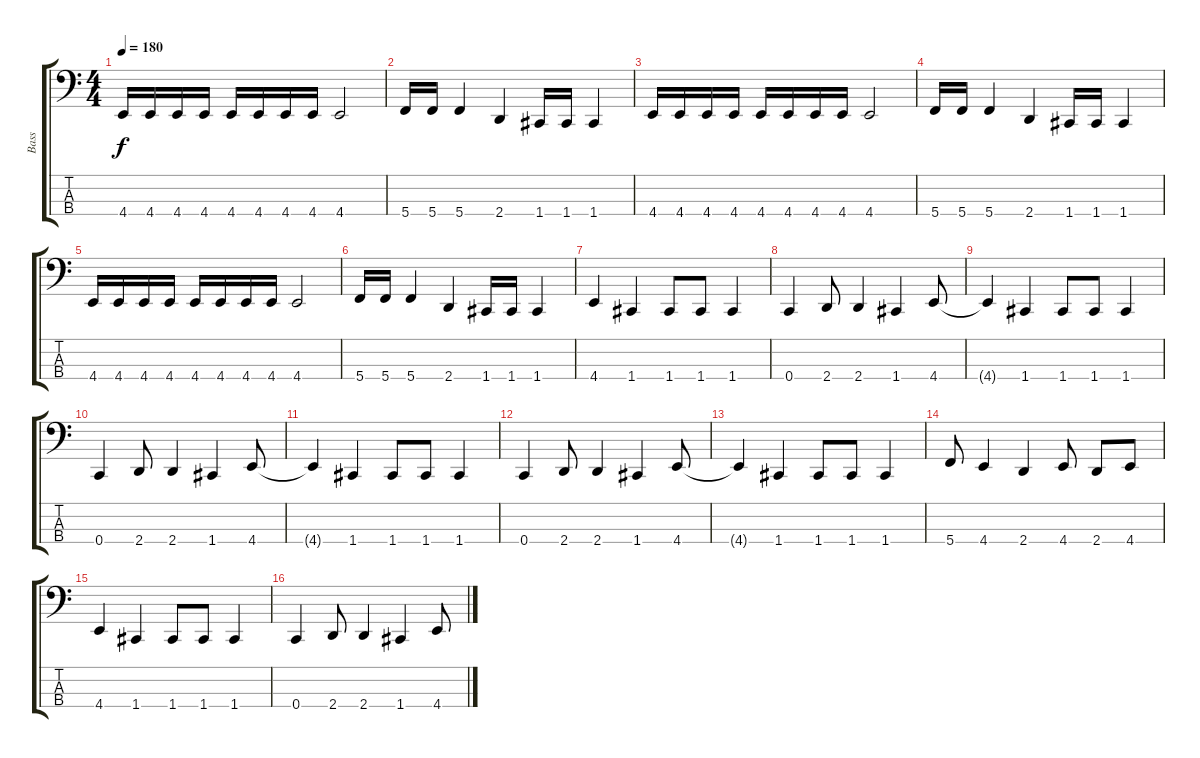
\track ("Bass" "Bass") {instrument electricbasspick}
\staff {score tabs}
\tuning (F2 C2 G1 C1) {hide}
\ts (4 4)
\tempo 180
\clef f4
\ks c
4.4.16{dy f} 4.4.16 4.4.16 4.4.16 4.4.16 4.4.16 4.4.16 4.4.16 4.4.2 |
5.4.16 5.4.16 5.4.4 2.4.4 1.4.16 1.4.16 1.4.4 |
4.4.16 4.4.16 4.4.16 4.4.16 4.4.16 4.4.16 4.4.16 4.4.16 4.4.2 |
5.4.16 5.4.16 5.4.4 2.4.4 1.4.16 1.4.16 1.4.4 |
4.4.16 4.4.16 4.4.16 4.4.16 4.4.16 4.4.16 4.4.16 4.4.16 4.4.2 |
5.4.16 5.4.16 5.4.4 2.4.4 1.4.16 1.4.16 1.4.4 |
4.4.4 1.4.4 1.4.8 1.4.8 1.4.4 |
0.4.4 2.4.8 2.4.4 1.4.4 4.4.8 |
4.4{t}.4 1.4.4 1.4.8 1.4.8 1.4.4 |
0.4.4 2.4.8 2.4.4 1.4.4 4.4.8 |
4.4{t}.4 1.4.4 1.4.8 1.4.8 1.4.4 |
0.4.4 2.4.8 2.4.4 1.4.4 4.4.8 |
4.4{t}.4 1.4.4 1.4.8 1.4.8 1.4.4 |
5.4.8 4.4.4 2.4.4 4.4.8 2.4.8 4.4.8 |
4.4.4 1.4.4 1.4.8 1.4.8 1.4.4 |
0.4.4 2.4.8 2.4.4 1.4.4 4.4.8
